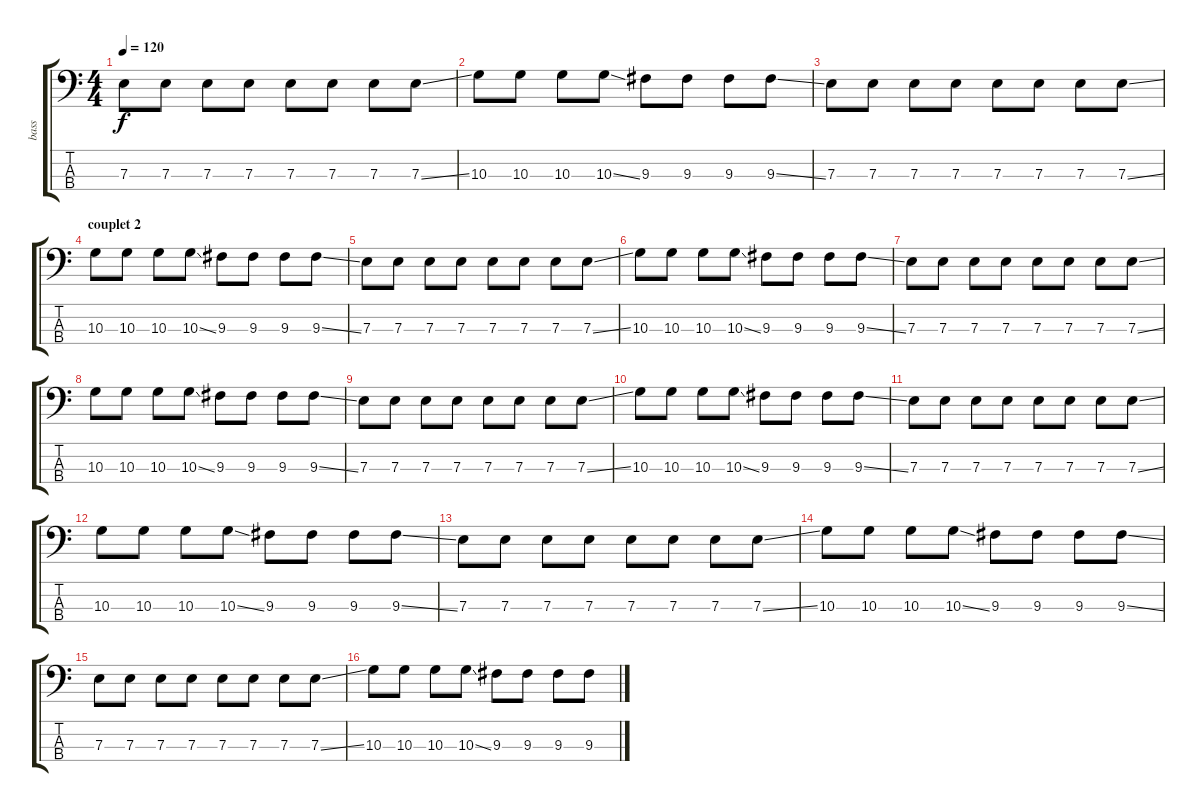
\track ("bass" "bass") {instrument electricbassfinger}
\staff {score tabs}
\tuning (G2 D2 A1 E1) {hide}
\ts (4 4)
\tempo 120
\clef f4
\ks c
7.3.8{dy f} 7.3.8 7.3.8 7.3.8 7.3.8 7.3.8 7.3.8 7.3{ss}.8 |
10.3.8 10.3.8 10.3.8 10.3{ss}.8 9.3.8 9.3.8 9.3.8 9.3{ss}.8 |
7.3.8 7.3.8 7.3.8 7.3.8 7.3.8 7.3.8 7.3.8 7.3{ss}.8 |
\section ("" "couplet 2")
10.3.8 10.3.8 10.3.8 10.3{ss}.8 9.3.8 9.3.8 9.3.8 9.3{ss}.8 |
7.3.8 7.3.8 7.3.8 7.3.8 7.3.8 7.3.8 7.3.8 7.3{ss}.8 |
10.3.8 10.3.8 10.3.8 10.3{ss}.8 9.3.8 9.3.8 9.3.8 9.3{ss}.8 |
7.3.8 7.3.8 7.3.8 7.3.8 7.3.8 7.3.8 7.3.8 7.3{ss}.8 |
10.3.8 10.3.8 10.3.8 10.3{ss}.8 9.3.8 9.3.8 9.3.8 9.3{ss}.8 |
7.3.8 7.3.8 7.3.8 7.3.8 7.3.8 7.3.8 7.3.8 7.3{ss}.8 |
10.3.8 10.3.8 10.3.8 10.3{ss}.8 9.3.8 9.3.8 9.3.8 9.3{ss}.8 |
7.3.8 7.3.8 7.3.8 7.3.8 7.3.8 7.3.8 7.3.8 7.3{ss}.8 |
10.3.8 10.3.8 10.3.8 10.3{ss}.8 9.3.8 9.3.8 9.3.8 9.3{ss}.8 |
7.3.8 7.3.8 7.3.8 7.3.8 7.3.8 7.3.8 7.3.8 7.3{ss}.8 |
10.3.8 10.3.8 10.3.8 10.3{ss}.8 9.3.8 9.3.8 9.3.8 9.3{ss}.8 |
7.3.8 7.3.8 7.3.8 7.3.8 7.3.8 7.3.8 7.3.8 7.3{ss}.8 |
10.3.8 10.3.8 10.3.8 10.3{ss}.8 9.3.8 9.3.8 9.3.8 9.3{ss}.8
